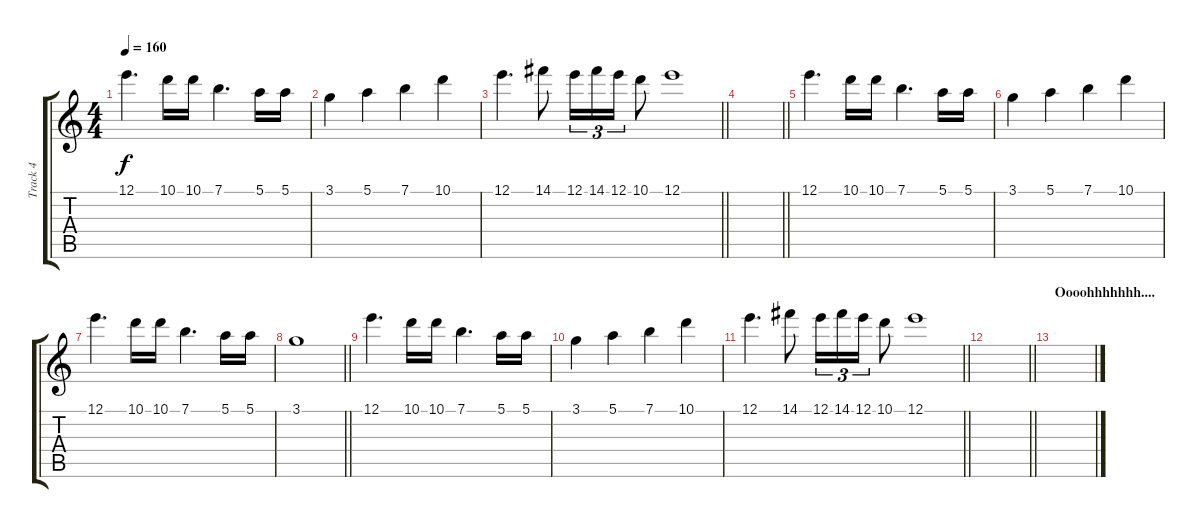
\track ("Track 4" "Track 4") {instrument distortionguitar}
\staff {score tabs}
\tuning (E4 B3 G3 D3 A2 E2) {hide}
\ts (4 4)
\tempo 160
\clef g2
\ks c
12.1.4{d dy f} 10.1.16 10.1.16 7.1.4{d} 5.1.16 5.1.16 |
3.1.4 5.1.4 7.1.4 10.1.4 |
\barLineRight lightlight
12.1.4{d} 14.1.8 12.1.16{tu (3 2)} 14.1.16{tu (3 2)} 12.1.16{tu (3 2)} 10.1.8 12.1.1 |
\barLineRight lightlight
|
12.1.4{d} 10.1.16 10.1.16 7.1.4{d} 5.1.16 5.1.16 |
3.1.4 5.1.4 7.1.4 10.1.4 |
12.1.4{d} 10.1.16 10.1.16 7.1.4{d} 5.1.16 5.1.16 |
\barLineRight lightlight
3.1.1 |
12.1.4{d} 10.1.16 10.1.16 7.1.4{d} 5.1.16 5.1.16 |
3.1.4 5.1.4 7.1.4 10.1.4 |
\barLineRight lightlight
12.1.4{d} 14.1.8 12.1.16{tu (3 2)} 14.1.16{tu (3 2)} 12.1.16{tu (3 2)} 10.1.8 12.1.1 |
\barLineRight lightlight
|
\section ("" "Oooohhhhhhh....")
